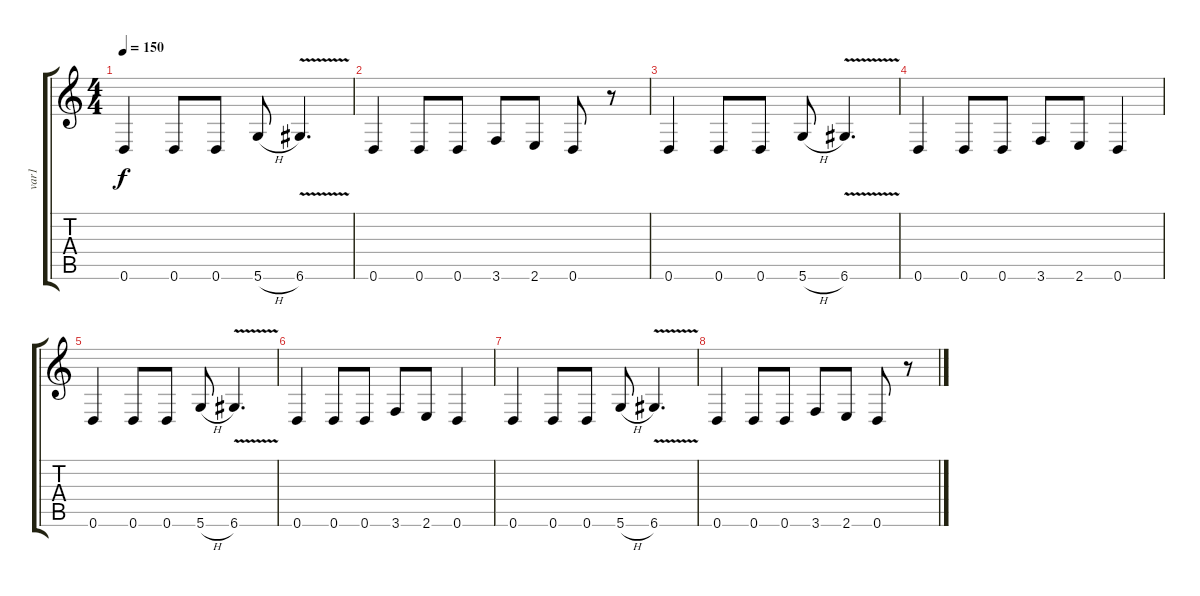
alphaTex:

\track ("var1" "var1") {solo instrument distortionguitar}
\staff {score tabs}
\tuning (D4 A3 F3 C3 G2 D2) {hide}
\ts (4 4)
\tempo 150
\clef g2
\ks c
0.6.4{dy f} 0.6.8 0.6.8 5.6{h}.8 6.6{v}.4{d} |
0.6.4 0.6.8 0.6.8 3.6.8 2.6.8 0.6.8 r.8 |
0.6.4 0.6.8 0.6.8 5.6{h}.8 6.6{v}.4{d} |
0.6.4 0.6.8 0.6.8 3.6.8 2.6.8 0.6.4 |
0.6.4 0.6.8 0.6.8 5.6{h}.8 6.6{v}.4{d} |
0.6.4 0.6.8 0.6.8 3.6.8 2.6.8 0.6.4 |
0.6.4 0.6.8 0.6.8 5.6{h}.8 6.6{v}.4{d} |
0.6.4 0.6.8 0.6.8 3.6.8 2.6.8 0.6.8 r.8
